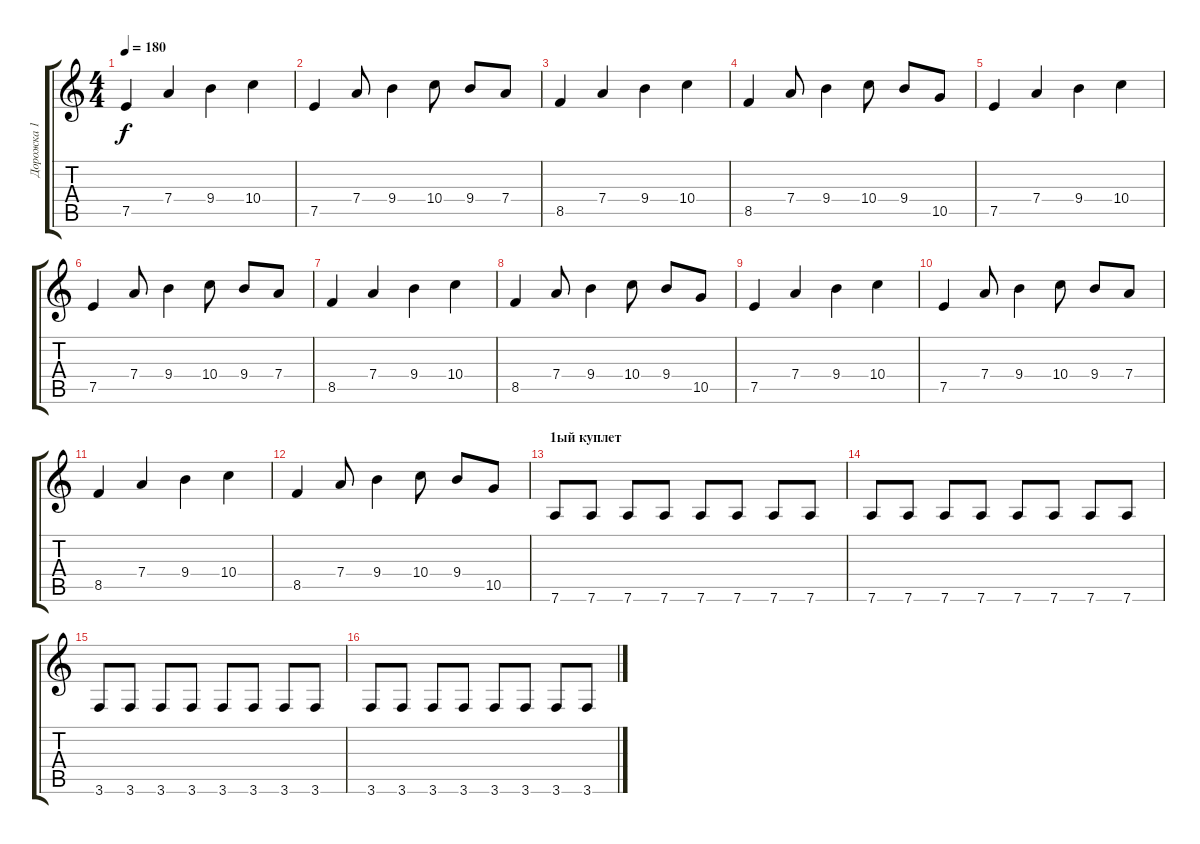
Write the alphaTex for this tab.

\track ("Дорожка 1" "Дорожка 1") {instrument distortionguitar}
\staff {score tabs}
\tuning (E4 B3 G3 D3 A2 D2) {hide}
\ts (4 4)
\tempo 180
\clef g2
\ks c
7.5.4{dy f instrument distortionguitar} 7.4.4 9.4.4 10.4.4 |
7.5.4 7.4.8 9.4.4 10.4.8 9.4.8 7.4.8 |
8.5.4 7.4.4 9.4.4 10.4.4 |
8.5.4 7.4.8 9.4.4 10.4.8 9.4.8 10.5.8 |
7.5.4 7.4.4 9.4.4 10.4.4 |
7.5.4 7.4.8 9.4.4 10.4.8 9.4.8 7.4.8 |
8.5.4 7.4.4 9.4.4 10.4.4 |
8.5.4 7.4.8 9.4.4 10.4.8 9.4.8 10.5.8 |
7.5.4 7.4.4 9.4.4 10.4.4 |
7.5.4 7.4.8 9.4.4 10.4.8 9.4.8 7.4.8 |
8.5.4 7.4.4 9.4.4 10.4.4 |
8.5.4 7.4.8 9.4.4 10.4.8 9.4.8 10.5.8 |
\section ("" "1ый куплет")
7.6.8 7.6.8 7.6.8 7.6.8 7.6.8 7.6.8 7.6.8 7.6.8 |
7.6.8 7.6.8 7.6.8 7.6.8 7.6.8 7.6.8 7.6.8 7.6.8 |
3.6.8 3.6.8 3.6.8 3.6.8 3.6.8 3.6.8 3.6.8 3.6.8 |
3.6.8 3.6.8 3.6.8 3.6.8 3.6.8 3.6.8 3.6.8 3.6.8
